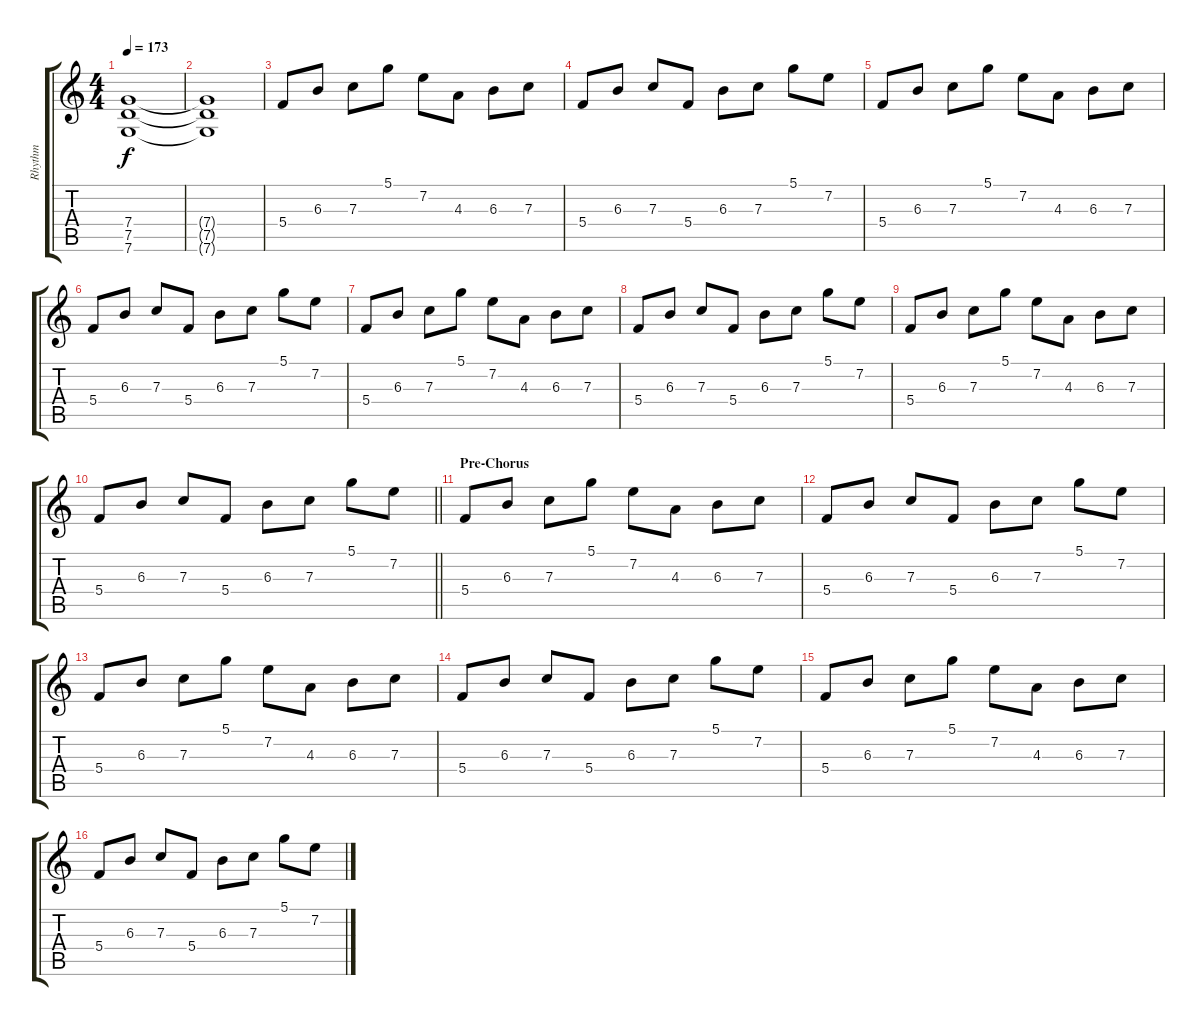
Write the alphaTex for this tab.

\track ("Rhythm" "Rhythm") {instrument distortionguitar}
\staff {score tabs}
\tuning (D4 A3 F3 C3 G2 C2) {hide}
\ts (4 4)
\tempo 173
\clef g2
\ks c
(7.4 7.5 7.6).1{dy f} |
(7.4{t} 7.5{t} 7.6{t}).1 |
5.4.8 6.3.8 7.3.8 5.1.8 7.2.8 4.3.8 6.3.8 7.3.8 |
5.4.8 6.3.8 7.3.8 5.4.8 6.3.8 7.3.8 5.1.8 7.2.8 |
5.4.8 6.3.8 7.3.8 5.1.8 7.2.8 4.3.8 6.3.8 7.3.8 |
5.4.8 6.3.8 7.3.8 5.4.8 6.3.8 7.3.8 5.1.8 7.2.8 |
5.4.8 6.3.8 7.3.8 5.1.8 7.2.8 4.3.8 6.3.8 7.3.8 |
5.4.8 6.3.8 7.3.8 5.4.8 6.3.8 7.3.8 5.1.8 7.2.8 |
5.4.8 6.3.8 7.3.8 5.1.8 7.2.8 4.3.8 6.3.8 7.3.8 |
\barLineRight lightlight
5.4.8 6.3.8 7.3.8 5.4.8 6.3.8 7.3.8 5.1.8 7.2.8 |
\section ("" "Pre-Chorus")
5.4.8 6.3.8 7.3.8 5.1.8 7.2.8 4.3.8 6.3.8 7.3.8 |
5.4.8 6.3.8 7.3.8 5.4.8 6.3.8 7.3.8 5.1.8 7.2.8 |
5.4.8 6.3.8 7.3.8 5.1.8 7.2.8 4.3.8 6.3.8 7.3.8 |
5.4.8 6.3.8 7.3.8 5.4.8 6.3.8 7.3.8 5.1.8 7.2.8 |
5.4.8 6.3.8 7.3.8 5.1.8 7.2.8 4.3.8 6.3.8 7.3.8 |
5.4.8 6.3.8 7.3.8 5.4.8 6.3.8 7.3.8 5.1.8 7.2.8
